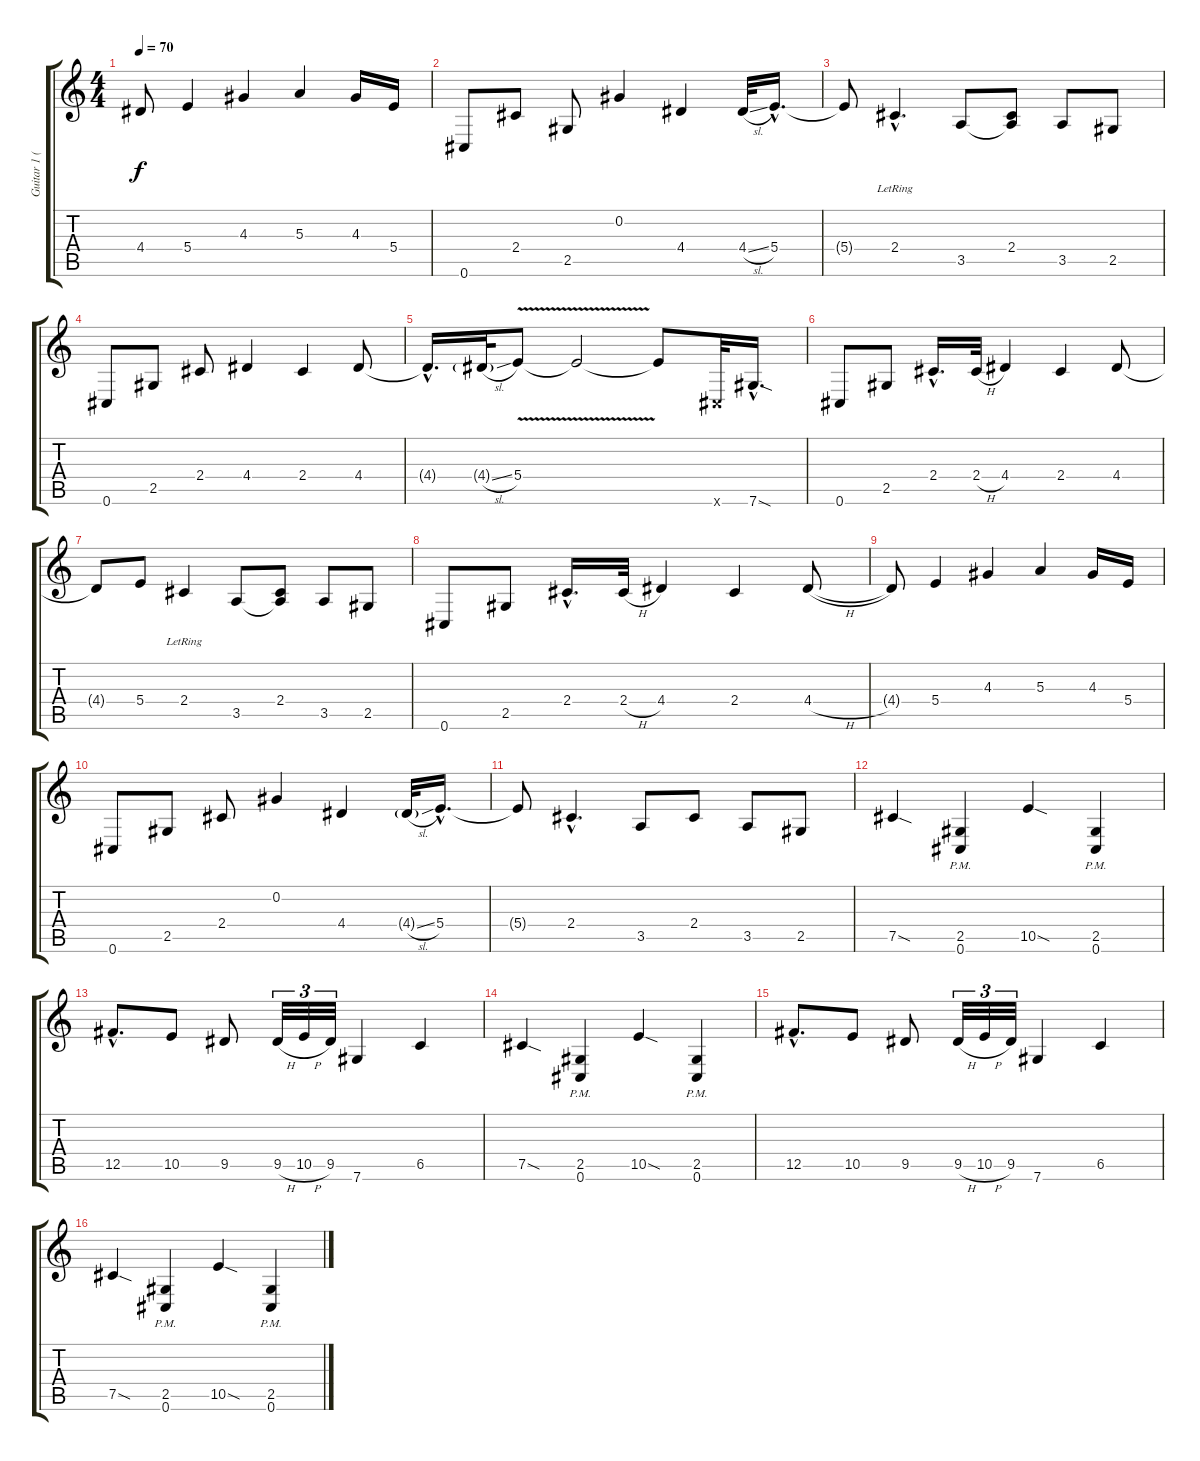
\track ("Guitar 1 (Distortion)" "Guitar 1 (") {instrument distortionguitar}
\staff {score tabs}
\tuning (Db4 Ab3 E3 B2 Gb2 Db2) {hide}
\ts (4 4)
\tempo 70
\clef g2
\ks c
4.4{t}.8{dy f} 5.4.4 4.3.4 5.3.4 4.3.16 5.4.16 |
0.6.8 2.4.8 2.5.8 0.2.4 4.4.4 4.4{sl}.32 5.4{hac}.16{d} |
5.4{t}.8 2.4{hac lr}.4{d} 3.5.8 (2.4 3.5{t}).8 3.5.8 2.5.8 |
0.6.8 2.5.8 2.4.8 4.4.4 2.4.4 4.4.8 |
4.4{hac t}.16{d} 4.4{sl g}.32 5.4{v}.8 5.4{t}.2 5.4{t}.8 0.6{x}.32 7.6{sod hac}.16{d} |
0.6.8 2.5.8 2.4{hac}.16{d} 2.4{h}.32 4.4.4 2.4.4 4.4.8 |
4.4{t}.8 5.4.8 2.4{lr}.4 3.5.8 (2.4 3.5{t}).8 3.5.8 2.5.8 |
0.6.8 2.5.8 2.4{hac}.16{d} 2.4{h}.32 4.4.4 2.4.4 4.4{h}.8 |
4.4{t}.8 5.4.4 4.3.4 5.3.4 4.3.16 5.4.16 |
0.6.8 2.5.8 2.4.8 0.2.4 4.4.4 4.4{sl g}.32 5.4{hac}.16{d} |
5.4{t}.8 2.4{hac}.4{d} 3.5.8 2.4.8 3.5.8 2.5.8 |
7.5{sod}.4 (2.5{pm} 0.6{pm}).4 10.5{sod}.4 (2.5{pm} 0.6{pm}).4 |
12.5{hac}.8{d} 10.5.8 9.5.8 9.5{h}.32{tu (3 2)} 10.5{h}.32{tu (3 2)} 9.5.32{tu (3 2)} 7.6.4 6.5.4 |
7.5{sod}.4 (2.5{pm} 0.6{pm}).4 10.5{sod}.4 (2.5{pm} 0.6{pm}).4 |
12.5{hac}.8{d} 10.5.8 9.5.8 9.5{h}.32{tu (3 2)} 10.5{h}.32{tu (3 2)} 9.5.32{tu (3 2)} 7.6.4 6.5.4 |
7.5{sod}.4 (2.5{pm} 0.6{pm}).4 10.5{sod}.4 (2.5{pm} 0.6{pm}).4
